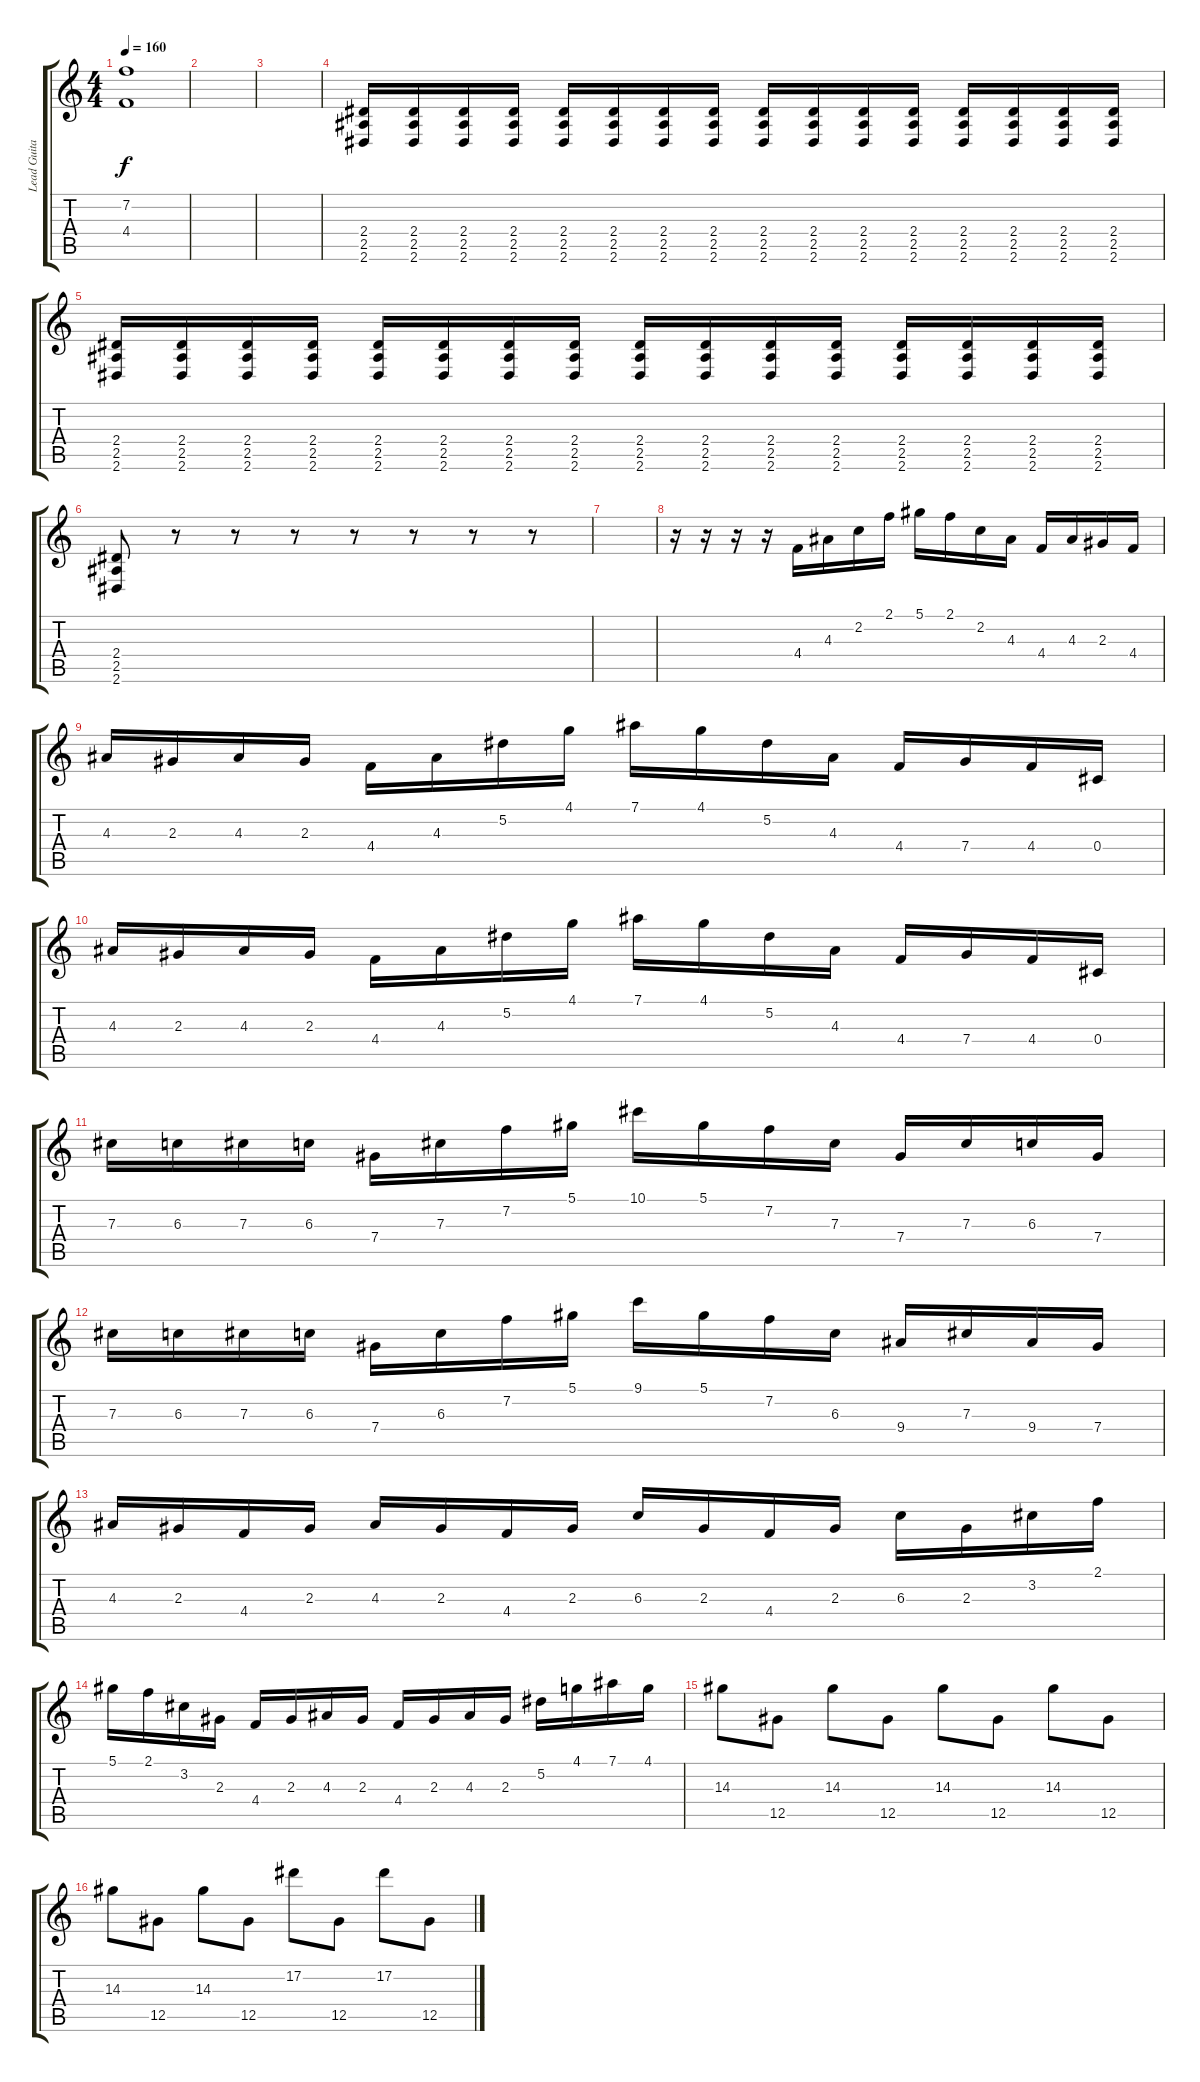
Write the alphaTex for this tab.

\track ("Lead Guitar (Drop C#)" "Lead Guita") {instrument distortionguitar}
\staff {score tabs}
\tuning (Eb4 Bb3 Gb3 Db3 Ab2 Db2) {hide}
\ts (4 4)
\tempo 160
\clef g2
\ks c
(7.2{t} 4.4{t}).1{dy f} |
|
|
(2.4 2.5 2.6).16 (2.4 2.5 2.6).16 (2.4 2.5 2.6).16 (2.4 2.5 2.6).16 (2.4 2.5 2.6).16 (2.4 2.5 2.6).16 (2.4 2.5 2.6).16 (2.4 2.5 2.6).16 (2.4 2.5 2.6).16 (2.4 2.5 2.6).16 (2.4 2.5 2.6).16 (2.4 2.5 2.6).16 (2.4 2.5 2.6).16 (2.4 2.5 2.6).16 (2.4 2.5 2.6).16 (2.4 2.5 2.6).16 |
(2.4 2.5 2.6).16 (2.4 2.5 2.6).16 (2.4 2.5 2.6).16 (2.4 2.5 2.6).16 (2.4 2.5 2.6).16 (2.4 2.5 2.6).16 (2.4 2.5 2.6).16 (2.4 2.5 2.6).16 (2.4 2.5 2.6).16 (2.4 2.5 2.6).16 (2.4 2.5 2.6).16 (2.4 2.5 2.6).16 (2.4 2.5 2.6).16 (2.4 2.5 2.6).16 (2.4 2.5 2.6).16 (2.4 2.5 2.6).16 |
(2.4 2.5 2.6).8 r.8 r.8 r.8 r.8 r.8 r.8 r.8 |
|
r.16 r.16 r.16 r.16 4.4.16 4.3.16 2.2.16 2.1.16 5.1.16 2.1.16 2.2.16 4.3.16 4.4.16 4.3.16 2.3.16 4.4.16 |
4.3.16 2.3.16 4.3.16 2.3.16 4.4.16 4.3.16 5.2.16 4.1.16 7.1.16 4.1.16 5.2.16 4.3.16 4.4.16 7.4.16 4.4.16 0.4.16 |
4.3.16 2.3.16 4.3.16 2.3.16 4.4.16 4.3.16 5.2.16 4.1.16 7.1.16 4.1.16 5.2.16 4.3.16 4.4.16 7.4.16 4.4.16 0.4.16 |
7.3.16 6.3.16 7.3.16 6.3.16 7.4.16 7.3.16 7.2.16 5.1.16 10.1.16 5.1.16 7.2.16 7.3.16 7.4.16 7.3.16 6.3.16 7.4.16 |
7.3.16 6.3.16 7.3.16 6.3.16 7.4.16 6.3.16 7.2.16 5.1.16 9.1.16 5.1.16 7.2.16 6.3.16 9.4.16 7.3.16 9.4.16 7.4.16 |
4.3.16 2.3.16 4.4.16 2.3.16 4.3.16 2.3.16 4.4.16 2.3.16 6.3.16 2.3.16 4.4.16 2.3.16 6.3.16 2.3.16 3.2.16 2.1.16 |
5.1.16 2.1.16 3.2.16 2.3.16 4.4.16 2.3.16 4.3.16 2.3.16 4.4.16 2.3.16 4.3.16 2.3.16 5.2.16 4.1.16 7.1.16 4.1.16 |
14.3.8 12.5.8 14.3.8 12.5.8 14.3.8 12.5.8 14.3.8 12.5.8 |
14.3.8 12.5.8 14.3.8 12.5.8 17.2.8 12.5.8 17.2.8 12.5.8
